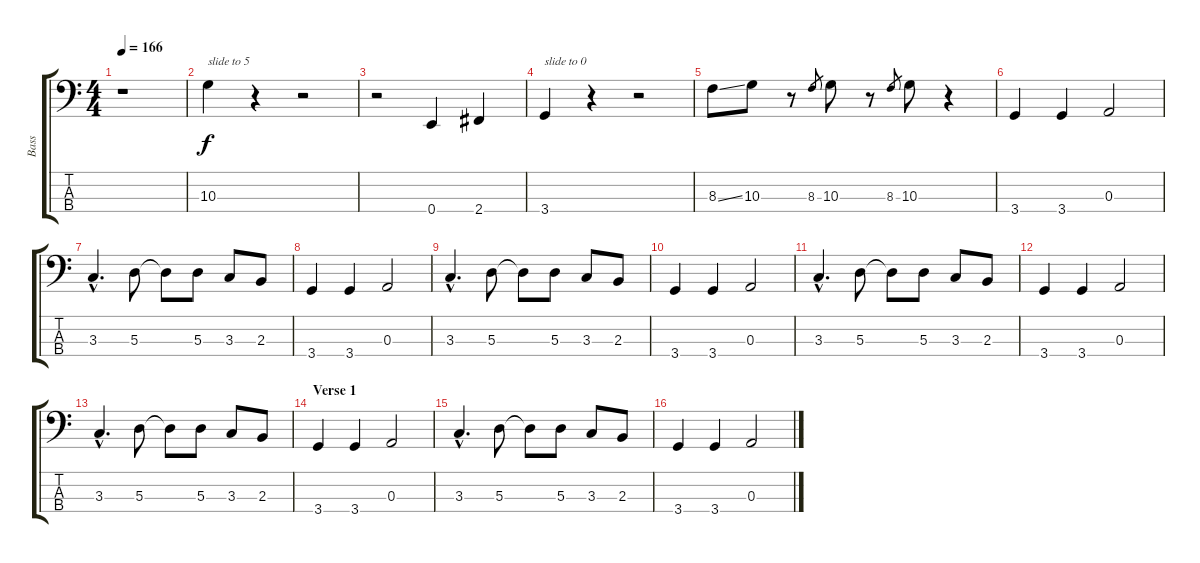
\track ("Bass" "Bass") {instrument electricbassfinger}
\staff {score tabs}
\tuning (G2 D2 A1 E1) {hide}
\ts (4 4)
\tempo 166
\clef f4
\ks c
r.1{dy f instrument electricbassfinger} |
10.3.4{txt "slide to 5"} r.4 r.2 |
r.2 0.4.4 2.4.4 |
3.4.4{txt "slide to 0"} r.4 r.2 |
8.3{ss}.8 10.3.8 r.8 8.3.8{gr} 10.3.8 r.8 8.3.8{gr} 10.3.8 r.4 |
3.4.4 3.4.4 0.3.2 |
3.3{hac}.4{d} 5.3.8 5.3{t}.8 5.3.8 3.3.8 2.3.8 |
3.4.4 3.4.4 0.3.2 |
3.3{hac}.4{d} 5.3.8 5.3{t}.8 5.3.8 3.3.8 2.3.8 |
3.4.4 3.4.4 0.3.2 |
3.3{hac}.4{d} 5.3.8 5.3{t}.8 5.3.8 3.3.8 2.3.8 |
3.4.4 3.4.4 0.3.2 |
3.3{hac}.4{d} 5.3.8 5.3{t}.8 5.3.8 3.3.8 2.3.8 |
\section ("" "Verse 1")
3.4.4 3.4.4 0.3.2 |
3.3{hac}.4{d} 5.3.8 5.3{t}.8 5.3.8 3.3.8 2.3.8 |
3.4.4 3.4.4 0.3.2
